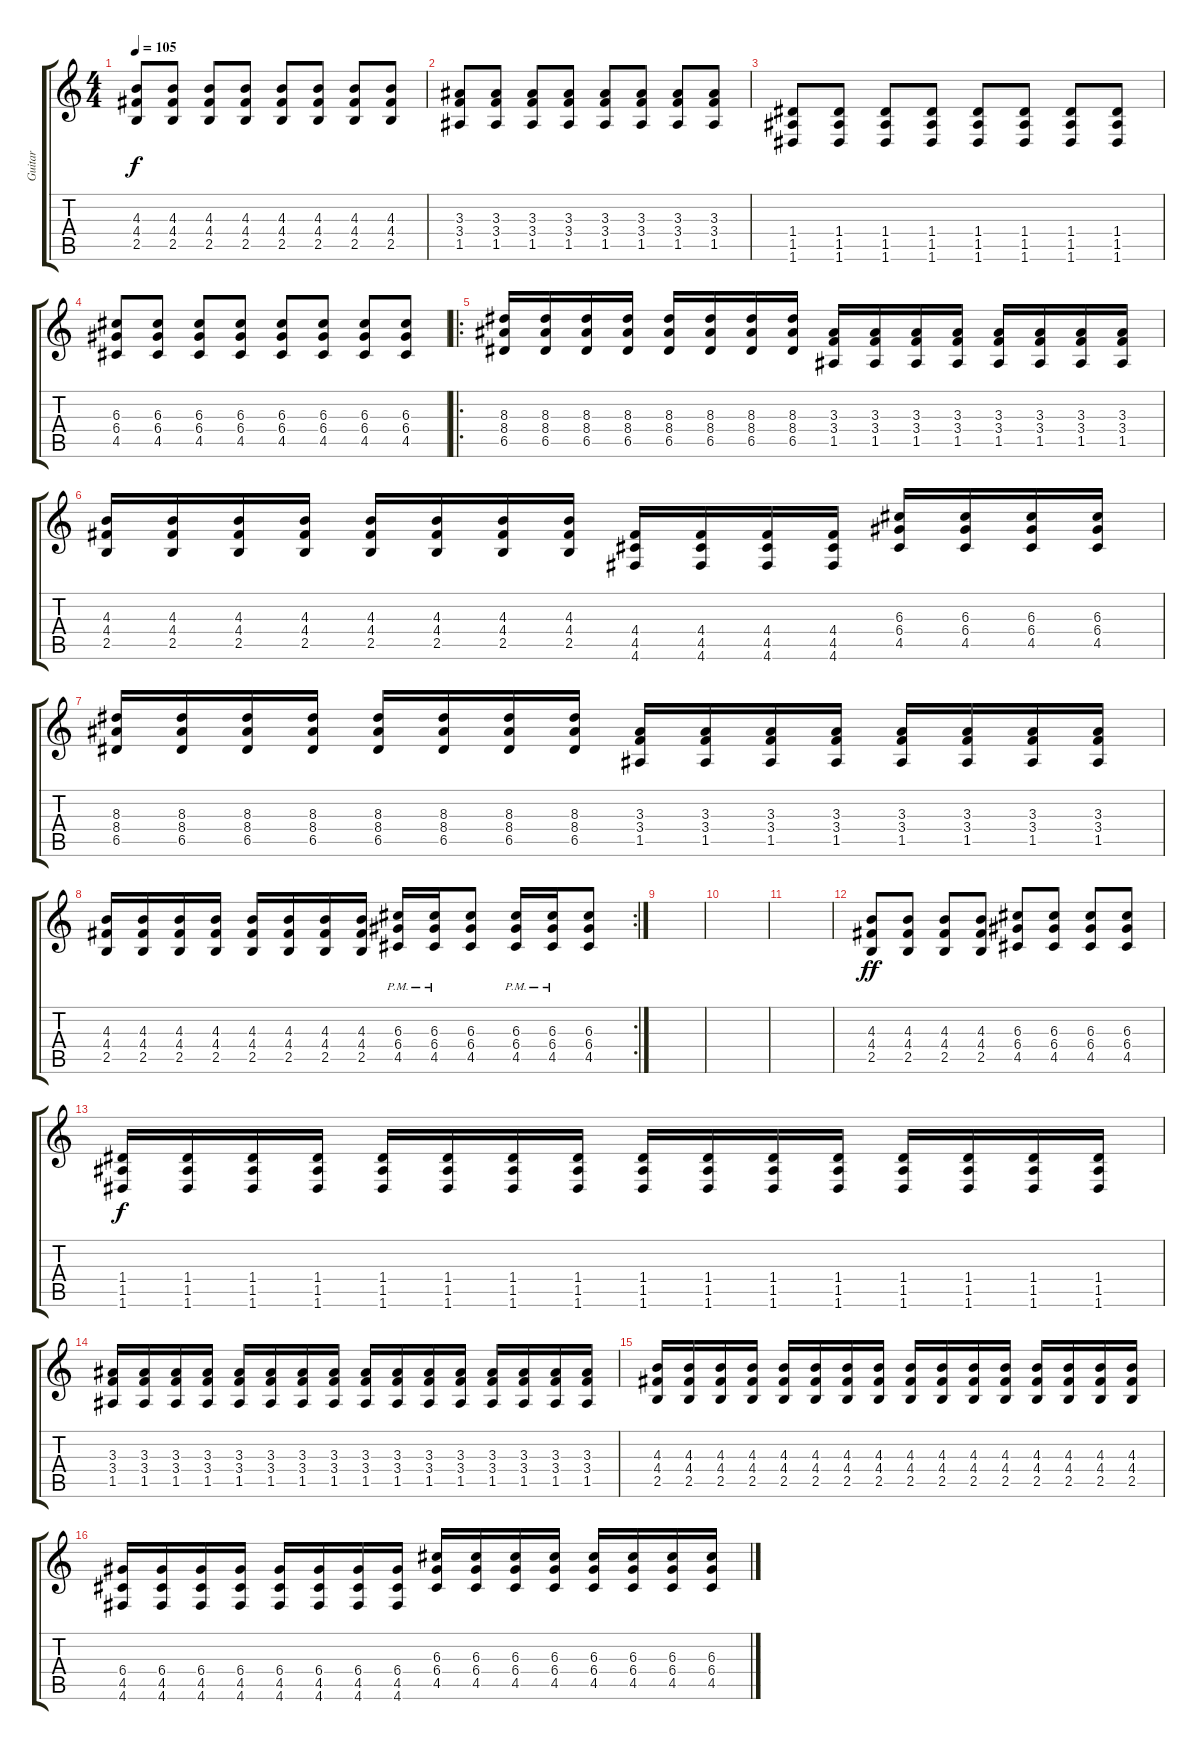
\track ("Guitar" "Guitar") {instrument overdrivenguitar}
\staff {score tabs}
\tuning (E4 B3 G3 D3 A2 D2) {hide}
\ts (4 4)
\tempo 105
\clef g2
\ks c
(4.3 4.4 2.5).8{dy f} (4.3 4.4 2.5).8 (4.3 4.4 2.5).8 (4.3 4.4 2.5).8 (4.3 4.4 2.5).8 (4.3 4.4 2.5).8 (4.3 4.4 2.5).8 (4.3 4.4 2.5).8 |
(3.3 3.4 1.5).8 (3.3 3.4 1.5).8 (3.3 3.4 1.5).8 (3.3 3.4 1.5).8 (3.3 3.4 1.5).8 (3.3 3.4 1.5).8 (3.3 3.4 1.5).8 (3.3 3.4 1.5).8 |
(1.4 1.5 1.6).8 (1.4 1.5 1.6).8 (1.4 1.5 1.6).8 (1.4 1.5 1.6).8 (1.4 1.5 1.6).8 (1.4 1.5 1.6).8 (1.4 1.5 1.6).8 (1.4 1.5 1.6).8 |
(6.3 6.4 4.5).8 (6.3 6.4 4.5).8 (6.3 6.4 4.5).8 (6.3 6.4 4.5).8 (6.3 6.4 4.5).8 (6.3 6.4 4.5).8 (6.3 6.4 4.5).8 (6.3 6.4 4.5).8 |
\ro
(8.3 8.4 6.5).16 (8.3 8.4 6.5).16 (8.3 8.4 6.5).16 (8.3 8.4 6.5).16 (8.3 8.4 6.5).16 (8.3 8.4 6.5).16 (8.3 8.4 6.5).16 (8.3 8.4 6.5).16 (3.3 3.4 1.5).16 (3.3 3.4 1.5).16 (3.3 3.4 1.5).16 (3.3 3.4 1.5).16 (3.3 3.4 1.5).16 (3.3 3.4 1.5).16 (3.3 3.4 1.5).16 (3.3 3.4 1.5).16 |
(4.3 4.4 2.5).16 (4.3 4.4 2.5).16 (4.3 4.4 2.5).16 (4.3 4.4 2.5).16 (4.3 4.4 2.5).16 (4.3 4.4 2.5).16 (4.3 4.4 2.5).16 (4.3 4.4 2.5).16 (4.4 4.5 4.6).16 (4.4 4.5 4.6).16 (4.4 4.5 4.6).16 (4.4 4.5 4.6).16 (6.3 6.4 4.5).16 (6.3 6.4 4.5).16 (6.3 6.4 4.5).16 (6.3 6.4 4.5).16 |
(8.3 8.4 6.5).16 (8.3 8.4 6.5).16 (8.3 8.4 6.5).16 (8.3 8.4 6.5).16 (8.3 8.4 6.5).16 (8.3 8.4 6.5).16 (8.3 8.4 6.5).16 (8.3 8.4 6.5).16 (3.3 3.4 1.5).16 (3.3 3.4 1.5).16 (3.3 3.4 1.5).16 (3.3 3.4 1.5).16 (3.3 3.4 1.5).16 (3.3 3.4 1.5).16 (3.3 3.4 1.5).16 (3.3 3.4 1.5).16 |
\rc 2
(4.3 4.4 2.5).16 (4.3 4.4 2.5).16 (4.3 4.4 2.5).16 (4.3 4.4 2.5).16 (4.3 4.4 2.5).16 (4.3 4.4 2.5).16 (4.3 4.4 2.5).16 (4.3 4.4 2.5).16 (6.3{pm} 6.4{pm} 4.5{pm}).16 (6.3{pm} 6.4{pm} 4.5{pm}).16 (6.3 6.4 4.5).8 (6.3{pm} 6.4{pm} 4.5{pm}).16 (6.3{pm} 6.4{pm} 4.5{pm}).16 (6.3 6.4 4.5).8 |
|
|
|
(4.3 4.4 2.5).8{dy ff} (4.3 4.4 2.5).8 (4.3 4.4 2.5).8 (4.3 4.4 2.5).8 (6.3 6.4 4.5).8 (6.3 6.4 4.5).8 (6.3 6.4 4.5).8 (6.3 6.4 4.5).8 |
(1.4 1.5 1.6).16{dy f} (1.4 1.5 1.6).16 (1.4 1.5 1.6).16 (1.4 1.5 1.6).16 (1.4 1.5 1.6).16 (1.4 1.5 1.6).16 (1.4 1.5 1.6).16 (1.4 1.5 1.6).16 (1.4 1.5 1.6).16 (1.4 1.5 1.6).16 (1.4 1.5 1.6).16 (1.4 1.5 1.6).16 (1.4 1.5 1.6).16 (1.4 1.5 1.6).16 (1.4 1.5 1.6).16 (1.4 1.5 1.6).16 |
(3.3 3.4 1.5).16 (3.3 3.4 1.5).16 (3.3 3.4 1.5).16 (3.3 3.4 1.5).16 (3.3 3.4 1.5).16 (3.3 3.4 1.5).16 (3.3 3.4 1.5).16 (3.3 3.4 1.5).16 (3.3 3.4 1.5).16 (3.3 3.4 1.5).16 (3.3 3.4 1.5).16 (3.3 3.4 1.5).16 (3.3 3.4 1.5).16 (3.3 3.4 1.5).16 (3.3 3.4 1.5).16 (3.3 3.4 1.5).16 |
(4.3 4.4 2.5).16 (4.3 4.4 2.5).16 (4.3 4.4 2.5).16 (4.3 4.4 2.5).16 (4.3 4.4 2.5).16 (4.3 4.4 2.5).16 (4.3 4.4 2.5).16 (4.3 4.4 2.5).16 (4.3 4.4 2.5).16 (4.3 4.4 2.5).16 (4.3 4.4 2.5).16 (4.3 4.4 2.5).16 (4.3 4.4 2.5).16 (4.3 4.4 2.5).16 (4.3 4.4 2.5).16 (4.3 4.4 2.5).16 |
(6.4 4.5 4.6).16 (6.4 4.5 4.6).16 (6.4 4.5 4.6).16 (6.4 4.5 4.6).16 (6.4 4.5 4.6).16 (6.4 4.5 4.6).16 (6.4 4.5 4.6).16 (6.4 4.5 4.6).16 (6.3 6.4 4.5).16 (6.3 6.4 4.5).16 (6.3 6.4 4.5).16 (6.3 6.4 4.5).16 (6.3 6.4 4.5).16 (6.3 6.4 4.5).16 (6.3 6.4 4.5).16 (6.3 6.4 4.5).16
